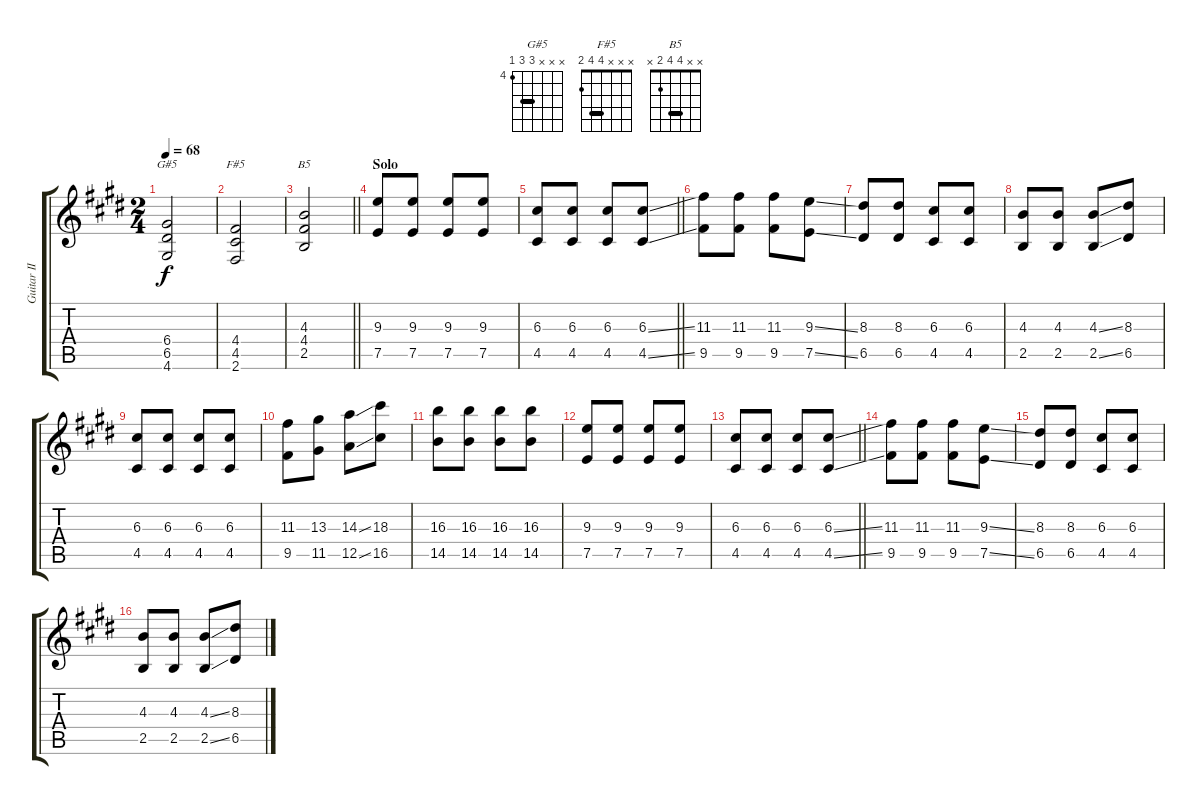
\track ("Guitar II" "Guitar II") {instrument distortionguitar}
\staff {score tabs}
\tuning (E4 B3 G3 D3 A2 E2) {hide}
\chord ("G#5" x x x 6 6 4) {firstfret 4 barre 6}
\chord ("F#5" x x x 4 4 2) {barre 4}
\chord ("B5" x x 4 4 2 x) {barre 4}
\ts (2 4)
\tempo 68
\clef g2
\ks e
(6.4 6.5 4.6).2{ch "G#5" dy f} |
(4.4 4.5 2.6).2{ch "F#5"} |
\barLineRight lightlight
(4.3 4.4 2.5).2{ch "B5"} |
\section ("" "Solo")
(9.3 7.5).8 (9.3 7.5).8 (9.3 7.5).8 (9.3 7.5).8 |
\barLineRight lightlight
(6.3 4.5).8 (6.3 4.5).8 (6.3 4.5).8 (6.3{ss} 4.5{ss}).8 |
(11.3 9.5).8 (11.3 9.5).8 (11.3 9.5).8 (9.3{ss} 7.5{ss}).8 |
(8.3 6.5).8 (8.3 6.5).8 (6.3 4.5).8 (6.3 4.5).8 |
(4.3 2.5).8 (4.3 2.5).8 (4.3{ss} 2.5{ss}).8 (8.3 6.5).8 |
(6.3 4.5).8 (6.3 4.5).8 (6.3 4.5).8 (6.3 4.5).8 |
(11.3 9.5).8 (13.3 11.5).8 (14.3{ss} 12.5{ss}).8 (18.3 16.5).8 |
(16.3 14.5).8 (16.3 14.5).8 (16.3 14.5).8 (16.3 14.5).8 |
(9.3 7.5).8 (9.3 7.5).8 (9.3 7.5).8 (9.3 7.5).8 |
\barLineRight lightlight
(6.3 4.5).8 (6.3 4.5).8 (6.3 4.5).8 (6.3{ss} 4.5{ss}).8 |
(11.3 9.5).8 (11.3 9.5).8 (11.3 9.5).8 (9.3{ss} 7.5{ss}).8 |
(8.3 6.5).8 (8.3 6.5).8 (6.3 4.5).8 (6.3 4.5).8 |
(4.3 2.5).8 (4.3 2.5).8 (4.3{ss} 2.5{ss}).8 (8.3 6.5).8
